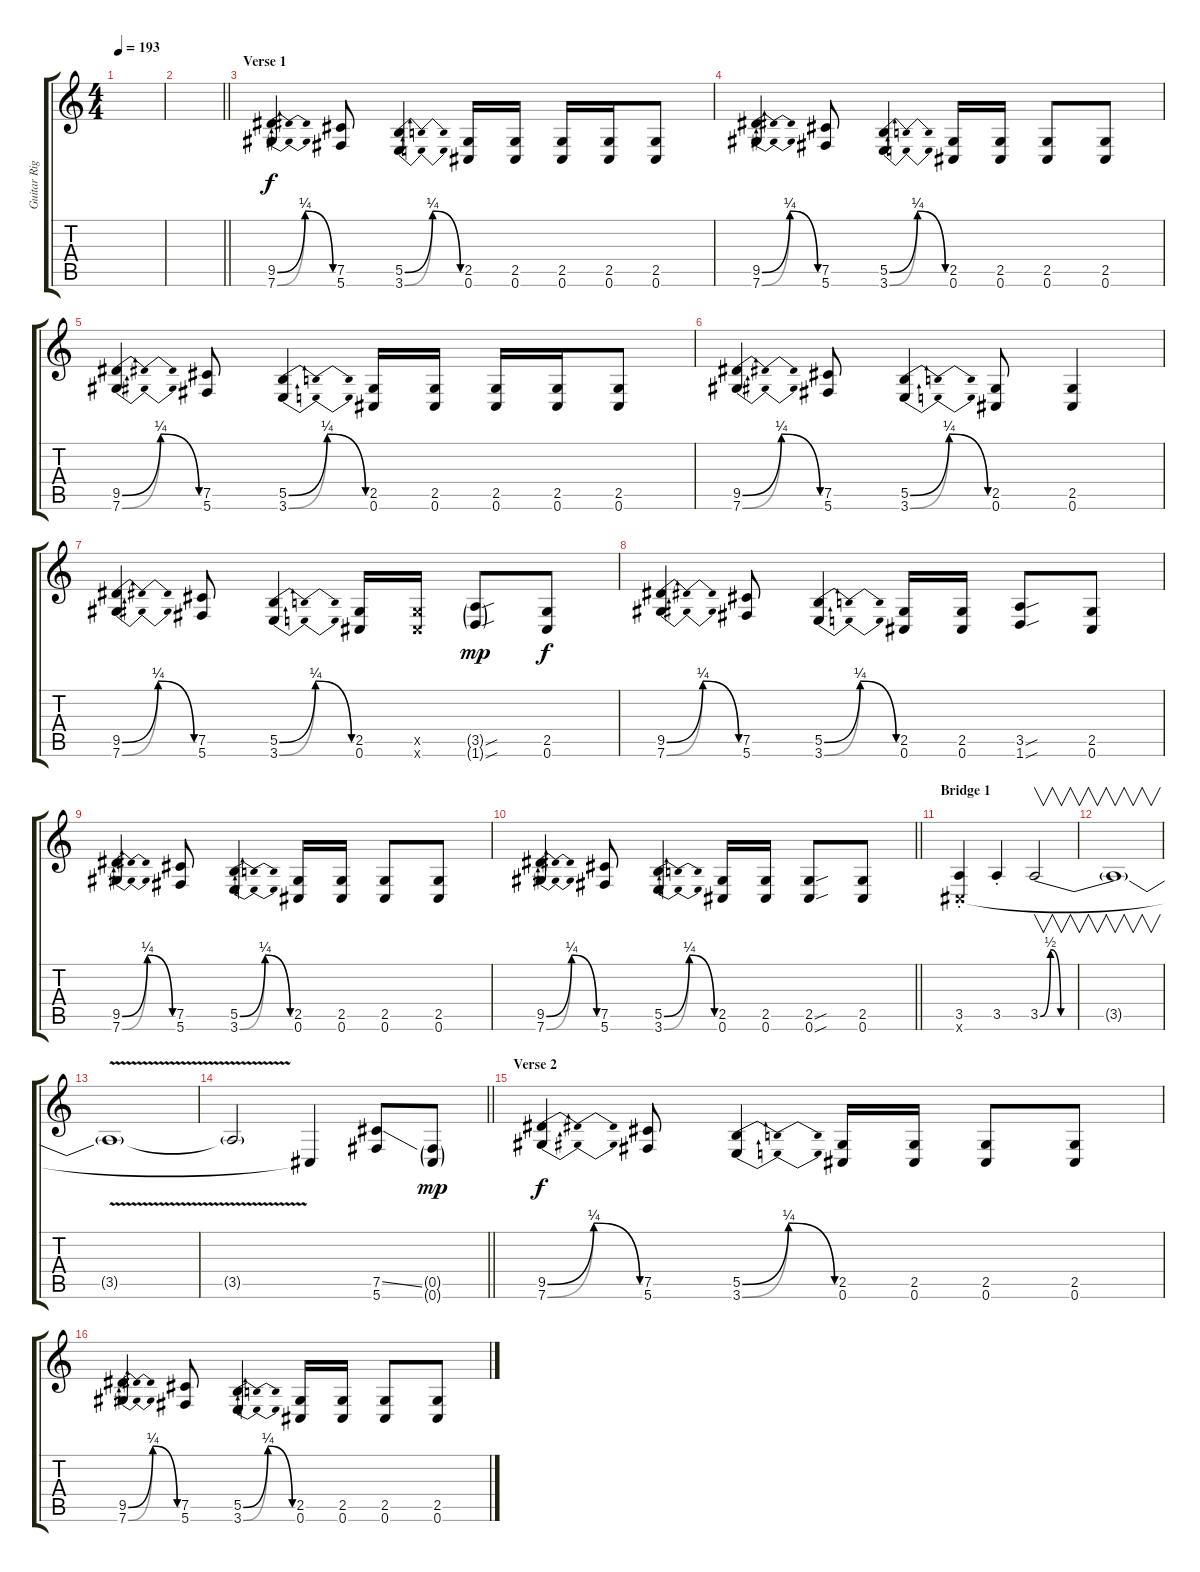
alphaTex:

\track ("Guitar Right" "Guitar Rig") {instrument distortionguitar}
\staff {score tabs}
\tuning (Db4 Ab3 E3 B2 Gb2 Db2) {hide}
\ts (4 4)
\tempo 193
\clef g2
\ks c
|
\barLineRight lightlight
|
\section ("" "Verse 1")
(9.5{be (bendrelease 0 0 30 1 30 1 60 0)} 7.6{be (bendrelease 0 0 30 1 30 1 60 0)}).4 (7.5 5.6).8 (5.5{be (bendrelease 0 0 30 1 30 1 60 0)} 3.6{be (bendrelease 0 0 30 1 30 1 60 0)}).4 (2.5 0.6).16 (2.5 0.6).16 (2.5 0.6).16 (2.5 0.6).16 (2.5 0.6).8 |
(9.5{be (bendrelease 0 0 30 1 30 1 60 0)} 7.6{be (bendrelease 0 0 30 1 30 1 60 0)}).4 (7.5 5.6).8 (5.5{be (bendrelease 0 0 30 1 30 1 60 0)} 3.6{be (bendrelease 0 0 30 1 30 1 60 0)}).4 (2.5 0.6).16 (2.5 0.6).16 (2.5 0.6).8 (2.5 0.6).8 |
(9.5{be (bendrelease 0 0 30 1 30 1 60 0)} 7.6{be (bendrelease 0 0 30 1 30 1 60 0)}).4 (7.5 5.6).8 (5.5{be (bendrelease 0 0 30 1 30 1 60 0)} 3.6{be (bendrelease 0 0 30 1 30 1 60 0)}).4 (2.5 0.6).16 (2.5 0.6).16 (2.5 0.6).16 (2.5 0.6).16 (2.5 0.6).8 |
(9.5{be (bendrelease 0 0 30 1 30 1 60 0)} 7.6{be (bendrelease 0 0 30 1 30 1 60 0)}).4 (7.5 5.6).8 (5.5{be (bendrelease 0 0 30 1 30 1 60 0)} 3.6{be (bendrelease 0 0 30 1 30 1 60 0)}).4 (2.5 0.6).8 (2.5 0.6).4 |
(9.5{be (bendrelease 0 0 30 1 30 1 60 0)} 7.6{be (bendrelease 0 0 30 1 30 1 60 0)}).4 (7.5 5.6).8 (5.5{be (bendrelease 0 0 30 1 30 1 60 0)} 3.6{be (bendrelease 0 0 30 1 30 1 60 0)}).4 (2.5 0.6).16 (2.5{x} 0.6{x}).16 (3.5{sou g} 1.6{sou g}).8{dy mp} (2.5 0.6).8{dy f} |
(9.5{be (bendrelease 0 0 30 1 30 1 60 0)} 7.6{be (bendrelease 0 0 30 1 30 1 60 0)}).4 (7.5 5.6).8 (5.5{be (bendrelease 0 0 30 1 30 1 60 0)} 3.6{be (bendrelease 0 0 30 1 30 1 60 0)}).4 (2.5 0.6).16 (2.5 0.6).16 (3.5{sou} 1.6{sou}).8 (2.5 0.6).8 |
(9.5{be (bendrelease 0 0 30 1 30 1 60 0)} 7.6{be (bendrelease 0 0 30 1 30 1 60 0)}).4 (7.5 5.6).8 (5.5{be (bendrelease 0 0 30 1 30 1 60 0)} 3.6{be (bendrelease 0 0 30 1 30 1 60 0)}).4 (2.5 0.6).16 (2.5 0.6).16 (2.5 0.6).8 (2.5 0.6).8 |
\barLineRight lightlight
(9.5{be (bendrelease 0 0 30 1 30 1 60 0)} 7.6{be (bendrelease 0 0 30 1 30 1 60 0)}).4 (7.5 5.6).8 (5.5{be (bendrelease 0 0 30 1 30 1 60 0)} 3.6{be (bendrelease 0 0 30 1 30 1 60 0)}).4 (2.5 0.6).16 (2.5 0.6).16 (2.5{sou} 0.6{sou}).8 (2.5 0.6).8 |
\section ("" "Bridge 1")
(3.5{st} 0.6{x}).4 3.5{st}.4 3.5{be (custom 0 0 5 2 10 0 60 0)}.2{v} |
3.5{t}.1{v} |
3.5{v t}.1 |
\barLineRight lightlight
3.5{v t}.2 0.6{t}.4 (7.5{ss} 5.6).8 (0.5{g} 0.6{g}).8{dy mp} |
\section ("" "Verse 2")
(9.5{be (bendrelease 0 0 30 1 30 1 60 0)} 7.6{be (bendrelease 0 0 30 1 30 1 60 0)}).4{dy f} (7.5 5.6).8 (5.5{be (bendrelease 0 0 30 1 30 1 60 0)} 3.6{be (bendrelease 0 0 30 1 30 1 60 0)}).4 (2.5 0.6).16 (2.5 0.6).16 (2.5 0.6).8 (2.5 0.6).8 |
(9.5{be (bendrelease 0 0 30 1 30 1 60 0)} 7.6{be (bendrelease 0 0 30 1 30 1 60 0)}).4 (7.5 5.6).8 (5.5{be (bendrelease 0 0 30 1 30 1 60 0)} 3.6{be (bendrelease 0 0 30 1 30 1 60 0)}).4 (2.5 0.6).16 (2.5 0.6).16 (2.5 0.6).8 (2.5 0.6).8
